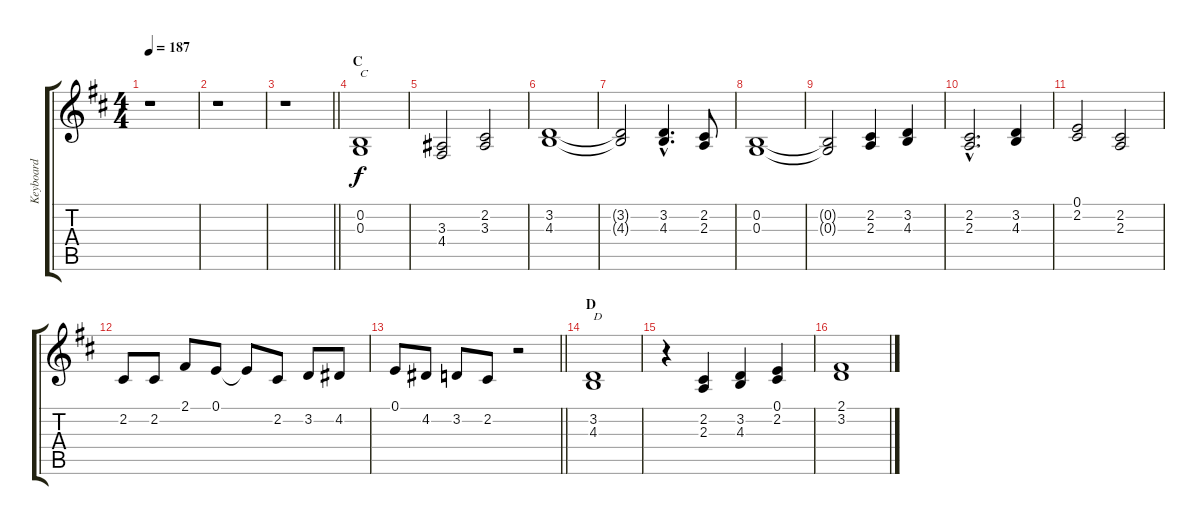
\track ("Keyboard" "Keyboard") {instrument stringensemble1}
\staff {score tabs}
\tuning (E4 B3 G3 D3 A2 E2) {hide}
\ts (4 4)
\tempo 187
\clef g2
\ks d
r.1{dy f} |
r.1 |
\barLineRight lightlight
r.1 |
\section ("" "C")
(0.2 0.3).1{txt "C"} |
(3.3 4.4).2 (2.2 3.3).2 |
(3.2 4.3).1 |
(3.2{t} 4.3{t}).2 (3.2{hac} 4.3{hac}).4{d} (2.2 2.3).8 |
(0.2 0.3).1 |
(0.2{t} 0.3{t}).2 (2.2 2.3).4 (3.2 4.3).4 |
(2.2{hac} 2.3{hac}).2{d} (3.2 4.3).4 |
(0.1 2.2).2 (2.2 2.3).2 |
2.2.8 2.2.8 2.1.8 0.1.8 0.1{t}.8 2.2.8 3.2.8 4.2.8 |
\barLineRight lightlight
0.1.8 4.2.8 3.2.8 2.2.8 r.2 |
\section ("" "D")
(3.2 4.3).1{txt "D"} |
r.4 (2.2 2.3).4 (3.2 4.3).4 (0.1 2.2).4 |
(2.1 3.2).1
